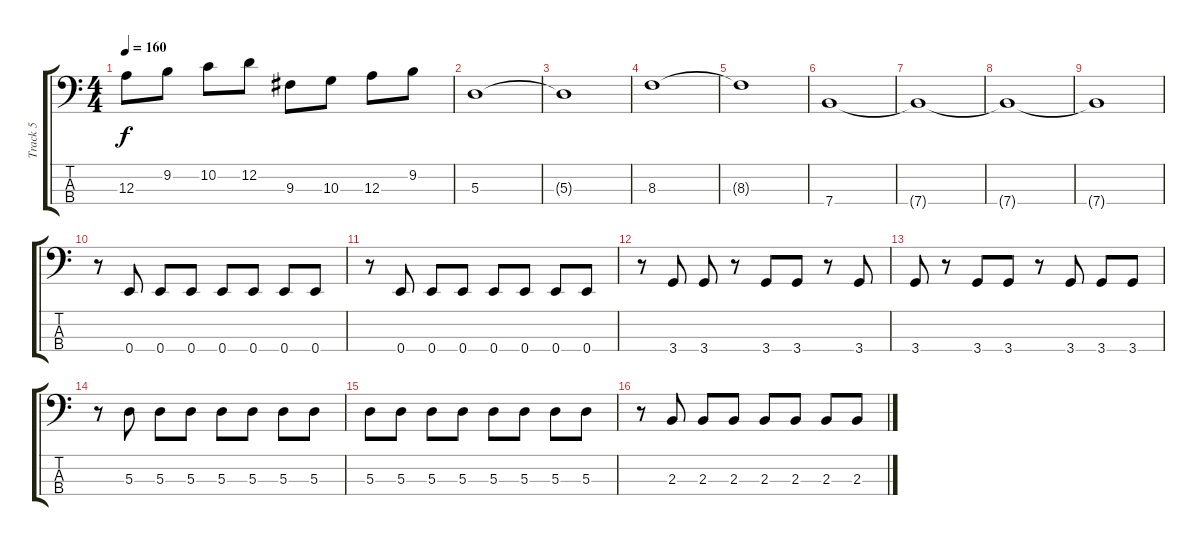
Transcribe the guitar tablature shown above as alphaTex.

\track ("Track 5" "Track 5") {instrument electricbassfinger}
\staff {score tabs}
\tuning (G2 D2 A1 E1) {hide}
\ts (4 4)
\tempo 160
\clef f4
\ks c
12.3.8{dy f} 9.2.8 10.2.8 12.2.8 9.3.8 10.3.8 12.3.8 9.2.8 |
5.3.1 |
5.3{t}.1 |
8.3.1 |
8.3{t}.1 |
7.4.1 |
7.4{t}.1 |
7.4{t}.1 |
7.4{t}.1 |
r.8 0.4.8 0.4.8 0.4.8 0.4.8 0.4.8 0.4.8 0.4.8 |
r.8 0.4.8 0.4.8 0.4.8 0.4.8 0.4.8 0.4.8 0.4.8 |
r.8 3.4.8 3.4.8 r.8 3.4.8 3.4.8 r.8 3.4.8 |
3.4.8 r.8 3.4.8 3.4.8 r.8 3.4.8 3.4.8 3.4.8 |
r.8 5.3.8 5.3.8 5.3.8 5.3.8 5.3.8 5.3.8 5.3.8 |
5.3.8 5.3.8 5.3.8 5.3.8 5.3.8 5.3.8 5.3.8 5.3.8 |
r.8 2.3.8 2.3.8 2.3.8 2.3.8 2.3.8 2.3.8 2.3.8
